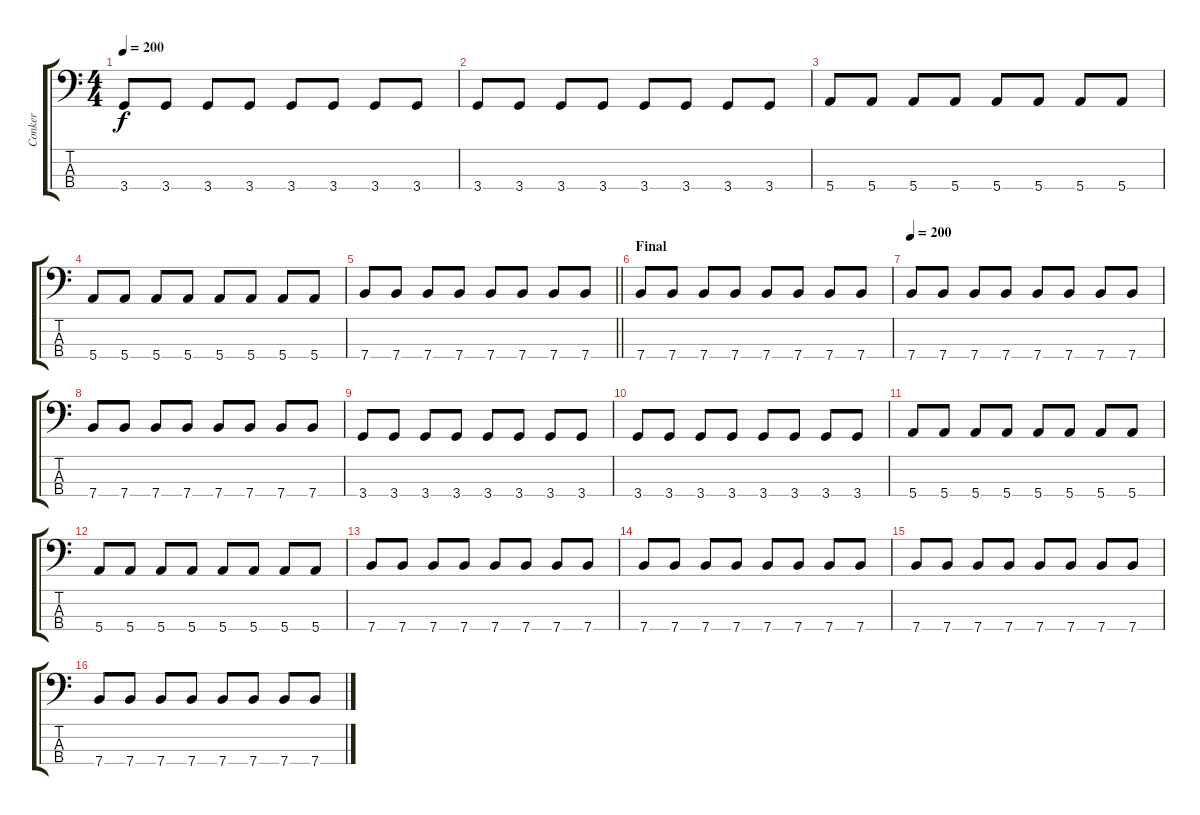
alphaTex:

\track ("Conker" "Conker") {instrument electricbassfinger}
\staff {score tabs}
\tuning (G2 D2 A1 E1) {hide}
\ts (4 4)
\tempo 200
\clef f4
\ks c
3.4.8{dy f} 3.4.8 3.4.8 3.4.8 3.4.8 3.4.8 3.4.8 3.4.8 |
3.4.8 3.4.8 3.4.8 3.4.8 3.4.8 3.4.8 3.4.8 3.4.8 |
5.4.8 5.4.8 5.4.8 5.4.8 5.4.8 5.4.8 5.4.8 5.4.8 |
5.4.8 5.4.8 5.4.8 5.4.8 5.4.8 5.4.8 5.4.8 5.4.8 |
\barLineRight lightlight
7.4.8 7.4.8 7.4.8 7.4.8 7.4.8 7.4.8 7.4.8 7.4.8 |
\section ("" "Final")
7.4.8 7.4.8 7.4.8 7.4.8 7.4.8 7.4.8 7.4.8 7.4.8 |
\tempo 200
7.4.8 7.4.8 7.4.8 7.4.8 7.4.8 7.4.8 7.4.8 7.4.8 |
7.4.8 7.4.8 7.4.8 7.4.8 7.4.8 7.4.8 7.4.8 7.4.8 |
3.4.8 3.4.8 3.4.8 3.4.8 3.4.8 3.4.8 3.4.8 3.4.8 |
3.4.8 3.4.8 3.4.8 3.4.8 3.4.8 3.4.8 3.4.8 3.4.8 |
5.4.8 5.4.8 5.4.8 5.4.8 5.4.8 5.4.8 5.4.8 5.4.8 |
5.4.8 5.4.8 5.4.8 5.4.8 5.4.8 5.4.8 5.4.8 5.4.8 |
7.4.8 7.4.8 7.4.8 7.4.8 7.4.8 7.4.8 7.4.8 7.4.8 |
7.4.8 7.4.8 7.4.8 7.4.8 7.4.8 7.4.8 7.4.8 7.4.8 |
7.4.8 7.4.8 7.4.8 7.4.8 7.4.8 7.4.8 7.4.8 7.4.8 |
7.4.8 7.4.8 7.4.8 7.4.8 7.4.8 7.4.8 7.4.8 7.4.8
